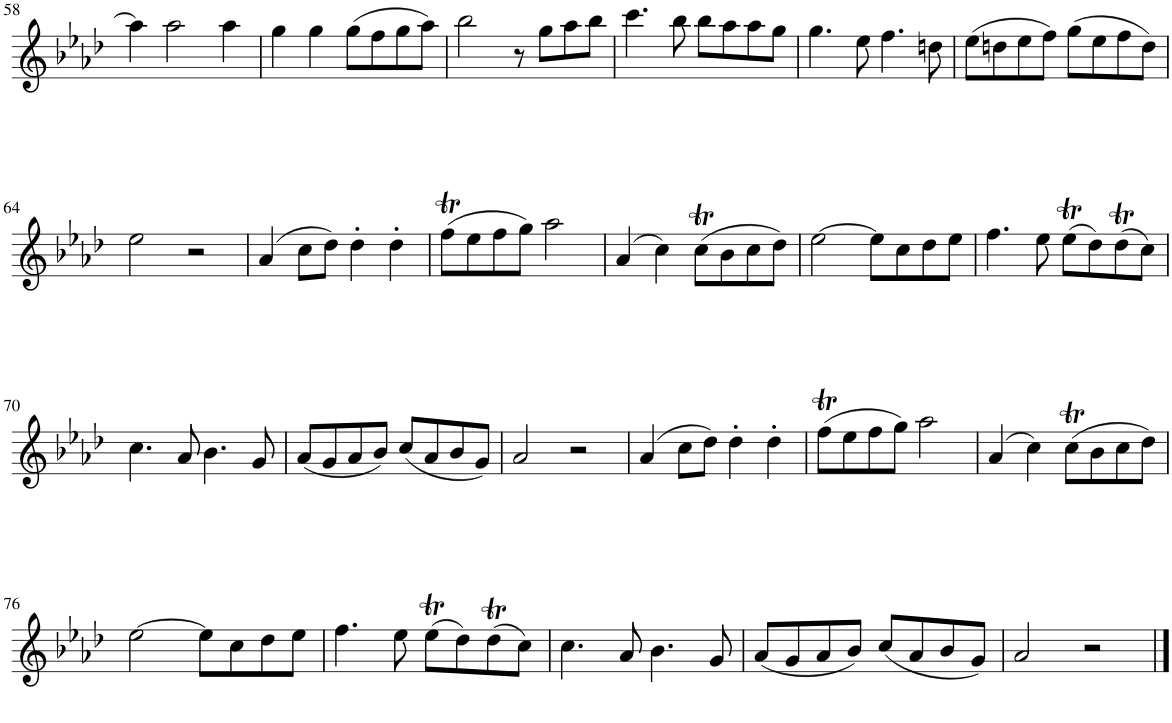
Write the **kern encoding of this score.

**kern
*part1
*staff1
*I"Clarinet Sib
*I'Cl. Sib
!!LO:PB:g=z
*clefG2
*Trd1c2
*k[b-e-a-d-]
*M4/4
=58
4aa-\]
2aa-\
4aa-\
=59
4gg\
4gg\
(8gg\L
8ff\
8gg\
8aa-\J)
=60
2bb-\
8r
8gg\L
8aa-\
8bb-\J
=61
4.ccc\
8bb-\
8bb-\L
8aa-\
8aa-\
8gg\J
=62
4.gg\
8ee-\
4.ff\
8ddn\
=63
(8ee-\L
8ddn\
8ee-\
8ff\J)
(8gg\L
8ee-\
8ff\
8dd\J)
!!LO:LB:g=z
=64
2ee-\
2r
=65
(4a-/
8cc\L
8dd-\J)
4dd-'\
4dd-'\
=66
(8ffT\L
8ee-\
8ff\
8gg\J)
2aa-\
=67
(4a-/
4cc\)
(8cct\L
8b-\
8cc\
8dd-\J)
=68
[2ee-\
8ee-\L]
8cc\
8dd-\
8ee-\J
=69
4.ff\
8ee-\
(8ee-T\L
8dd-\)
(8dd-T\
8cc\J)
!!LO:LB:g=z
=70
4.cc\
8a-/
4.b-\
8g/
=71
(8a-/L
8g/
8a-/
8b-/J)
(8cc/L
8a-/
8b-/
8g/J)
=72
2a-/
2r
=73
(4a-/
8cc\L
8dd-\J)
4dd-'\
4dd-'\
=74
(8ffT\L
8ee-\
8ff\
8gg\J)
2aa-\
=75
(4a-/
4cc\)
(8cct\L
8b-\
8cc\
8dd-\J)
!!LO:LB:g=z
=76
[2ee-\
8ee-\L]
8cc\
8dd-\
8ee-\J
=77
4.ff\
8ee-\
(8ee-T\L
8dd-\)
(8dd-T\
8cc\J)
=78
4.cc\
8a-/
4.b-\
8g/
=79
(8a-/L
8g/
8a-/
8b-/J)
(8cc/L
8a-/
8b-/
8g/J)
=80
2a-/
2r
==
*-
